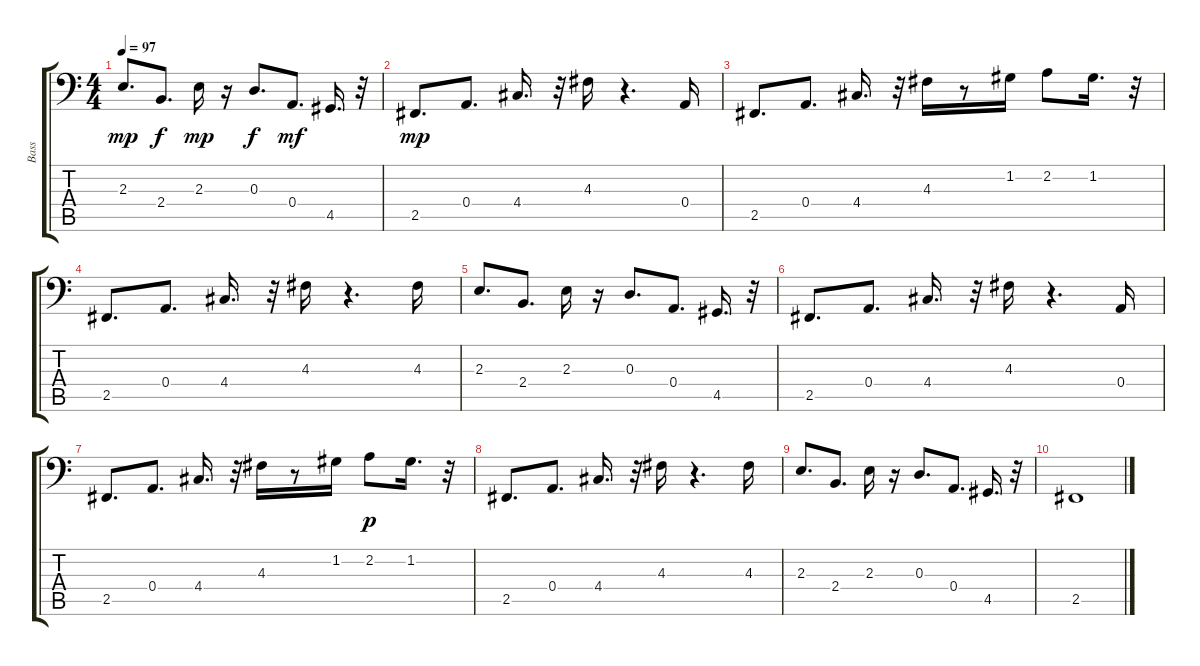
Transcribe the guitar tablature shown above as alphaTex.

\track ("Bass" "Bass") {instrument synthbass1}
\staff {score tabs}
\tuning (C3 G2 D2 A1 E1 B0) {hide}
\ts (4 4)
\tempo 97
\clef f4
\ks c
2.3.8{d dy mp} 2.4.8{d dy f} 2.3.16{dy mp} r.16 0.3.8{d dy f} 0.4.8{d dy mf} 4.5.16{d} r.32 |
2.5.8{d dy mp} 0.4.8{d} 4.4.16{d} r.32 4.3.16 r.4{d} 0.4.16 |
2.5.8{d} 0.4.8{d} 4.4.16{d} r.32 4.3.16 r.8 1.2.16 2.2.8 1.2.16{d} r.32 |
2.5.8{d} 0.4.8{d} 4.4.16{d} r.32 4.3.16 r.4{d} 4.3.16 |
2.3.8{d} 2.4.8{d} 2.3.16 r.16 0.3.8{d} 0.4.8{d} 4.5.16{d} r.32 |
2.5.8{d} 0.4.8{d} 4.4.16{d} r.32 4.3.16 r.4{d} 0.4.16 |
2.5.8{d} 0.4.8{d} 4.4.16{d} r.32 4.3.16 r.8 1.2.16 2.2.8{dy p} 1.2.16{d} r.32 |
2.5.8{d} 0.4.8{d} 4.4.16{d} r.32 4.3.16 r.4{d} 4.3.16 |
2.3.8{d} 2.4.8{d} 2.3.16 r.16 0.3.8{d} 0.4.8{d} 4.5.16{d} r.32 |
2.5.1
